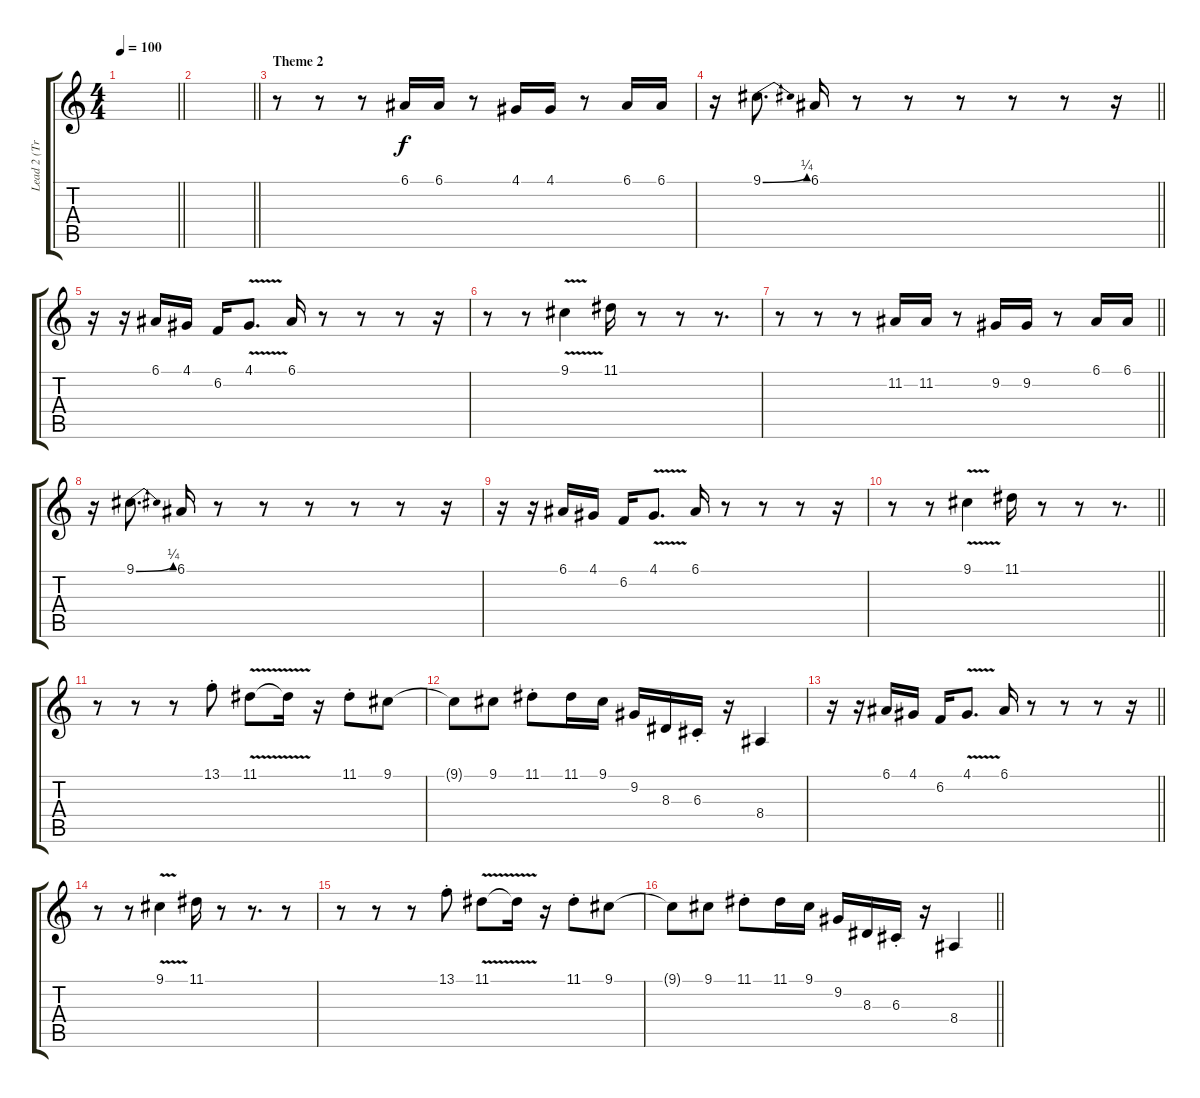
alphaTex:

\track ("Lead 2 (Trumpet)" "Lead 2 (Tr") {instrument trumpet}
\staff {score tabs}
\tuning (E4 B3 G3 D3 A2 E2) {hide}
\ts (4 4)
\tempo 100
\clef g2
\barLineRight lightlight
\ks c
|
\barLineRight lightlight
|
\section ("" "Theme 2")
r.8 r.8 r.8 6.1.16 6.1.16 r.8 4.1.16 4.1.16 r.8 6.1.16 6.1.16 |
\barLineRight lightlight
r.16 9.1{be (bend 0 0 60 1)}.8{d} 6.1.16 r.8 r.8 r.8 r.8 r.8 r.16 |
r.16 r.16 6.1.16 4.1.16 6.2.16 4.1{v}.8{d} 6.1.16 r.8 r.8 r.8 r.16 |
r.8 r.8 9.1{v}.4 11.1.16 r.8 r.8 r.8{d} |
\barLineRight lightlight
r.8 r.8 r.8 11.2.16 11.2.16 r.8 9.2.16 9.2.16 r.8 6.1.16 6.1.16 |
r.16 9.1{be (bend 0 0 60 1)}.8{d} 6.1.16 r.8 r.8 r.8 r.8 r.8 r.16 |
r.16 r.16 6.1.16 4.1.16 6.2.16 4.1{v}.8{d} 6.1.16 r.8 r.8 r.8 r.16 |
\barLineRight lightlight
r.8 r.8 9.1{v}.4 11.1.16 r.8 r.8 r.8{d} |
r.8 r.8 r.8 13.1{st}.8 11.1{v}.8 11.1{t}.16 r.16 11.1{st}.8 9.1.8 |
9.1{t}.8 9.1.8 11.1{st}.8 11.1.16 9.1.16 9.2.16 8.3.16 6.3{st}.16 r.16 8.4.4 |
\barLineRight lightlight
r.16 r.16 6.1.16 4.1.16 6.2.16 4.1{v}.8{d} 6.1.16 r.8 r.8 r.8 r.16 |
r.8 r.8 9.1{v}.4 11.1.16 r.8 r.8{d} r.8 |
r.8 r.8 r.8 13.1{st}.8 11.1{v}.8 11.1{t}.16 r.16 11.1{st}.8 9.1.8 |
\barLineRight lightlight
9.1{t}.8 9.1.8 11.1{st}.8 11.1.16 9.1.16 9.2.16 8.3.16 6.3{st}.16 r.16 8.4.4
